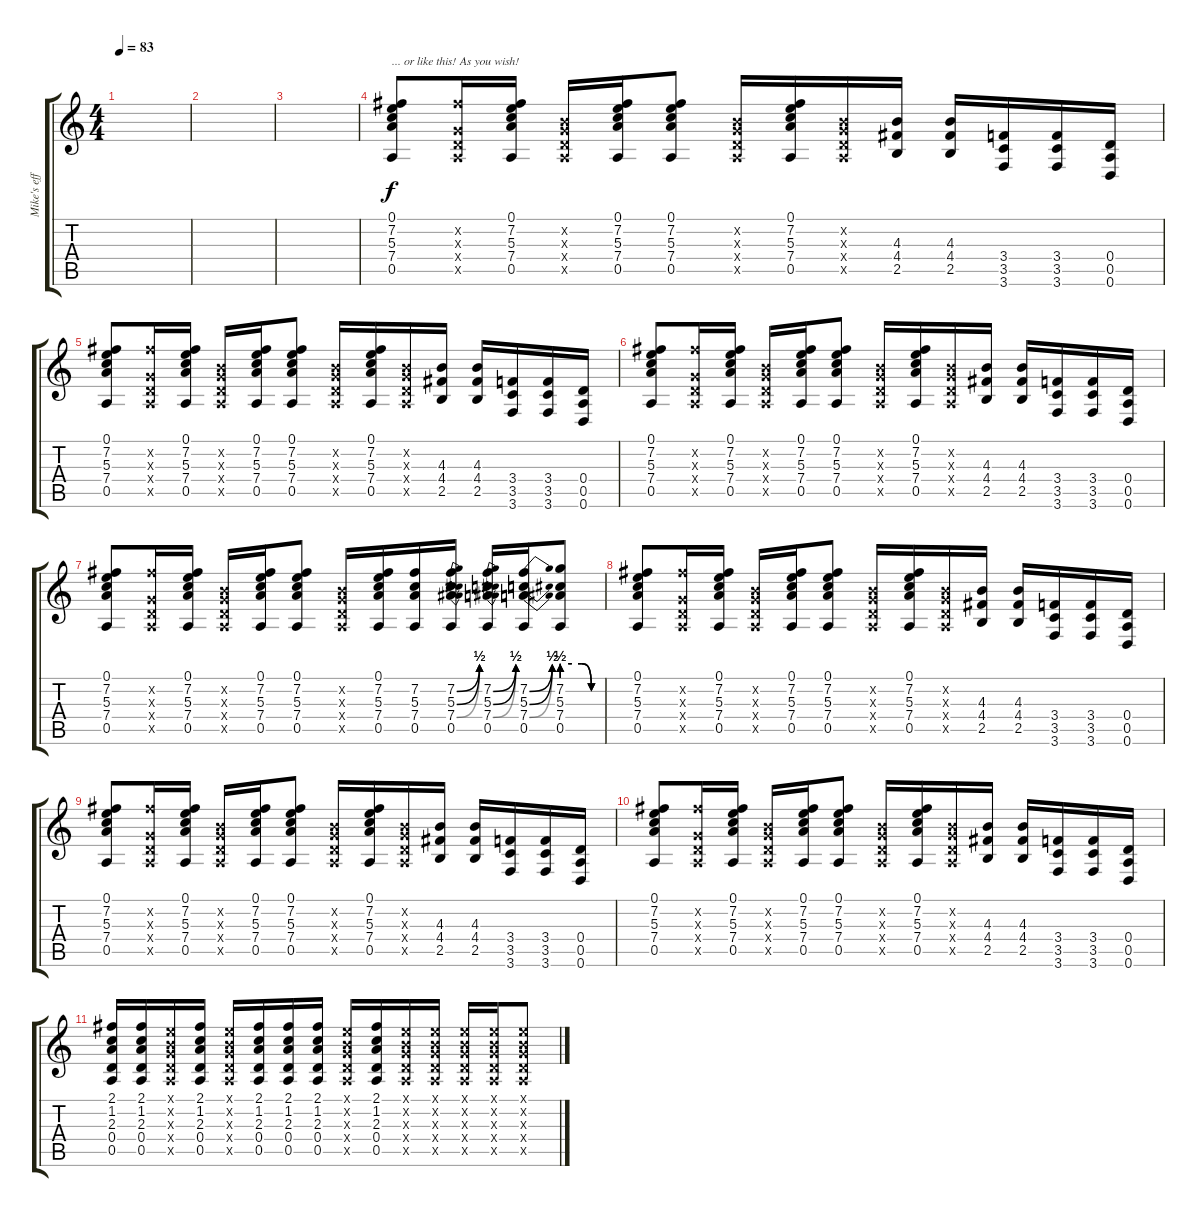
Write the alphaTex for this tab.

\track ("Mike's effect. Don't pay attention!o.k.?" "Mike's eff") {instrument acousticguitarsteel}
\staff {score tabs}
\tuning (E4 B3 G3 D3 A2 D2) {hide}
\ts (4 4)
\tempo 83
\clef g2
\ks c
|
|
|
(0.1 7.2 5.3 7.4 0.5).8{txt "... or like this! As you wish!"} (7.2{x} 0.3{x} 0.4{x} 0.5{x}).16 (0.1 7.2 5.3 7.4 0.5).16 (0.2{x} 0.3{x} 0.4{x} 0.5{x}).16 (0.1 7.2 5.3 7.4 0.5).16 (0.1 7.2 5.3 7.4 0.5).8 (0.2{x} 0.3{x} 0.4{x} 0.5{x}).16 (0.1 7.2 5.3 7.4 0.5).16 (0.2{x} 0.3{x} 0.4{x} 0.5{x}).16 (4.3 4.4 2.5).16 (4.3 4.4 2.5).16 (3.4 3.5 3.6).16 (3.4 3.5 3.6).16 (0.4 0.5 0.6).16 |
(0.1 7.2 5.3 7.4 0.5).8 (7.2{x} 0.3{x} 0.4{x} 0.5{x}).16 (0.1 7.2 5.3 7.4 0.5).16 (0.2{x} 0.3{x} 0.4{x} 0.5{x}).16 (0.1 7.2 5.3 7.4 0.5).16 (0.1 7.2 5.3 7.4 0.5).8 (0.2{x} 0.3{x} 0.4{x} 0.5{x}).16 (0.1 7.2 5.3 7.4 0.5).16 (0.2{x} 0.3{x} 0.4{x} 0.5{x}).16 (4.3 4.4 2.5).16 (4.3 4.4 2.5).16 (3.4 3.5 3.6).16 (3.4 3.5 3.6).16 (0.4 0.5 0.6).16 |
(0.1 7.2 5.3 7.4 0.5).8 (7.2{x} 0.3{x} 0.4{x} 0.5{x}).16 (0.1 7.2 5.3 7.4 0.5).16 (0.2{x} 0.3{x} 0.4{x} 0.5{x}).16 (0.1 7.2 5.3 7.4 0.5).16 (0.1 7.2 5.3 7.4 0.5).8 (0.2{x} 0.3{x} 0.4{x} 0.5{x}).16 (0.1 7.2 5.3 7.4 0.5).16 (0.2{x} 0.3{x} 0.4{x} 0.5{x}).16 (4.3 4.4 2.5).16 (4.3 4.4 2.5).16 (3.4 3.5 3.6).16 (3.4 3.5 3.6).16 (0.4 0.5 0.6).16 |
(0.1 7.2 5.3 7.4 0.5).8 (7.2{x} 0.3{x} 0.4{x} 0.5{x}).16 (0.1 7.2 5.3 7.4 0.5).16 (0.2{x} 0.3{x} 0.4{x} 0.5{x}).16 (0.1 7.2 5.3 7.4 0.5).16 (0.1 7.2 5.3 7.4 0.5).8 (0.2{x} 0.3{x} 0.4{x} 0.5{x}).16 (0.1 7.2 5.3 7.4 0.5).16 (7.2 5.3 7.4 0.5).16 (7.2{be (bend 0 0 60 2)} 5.3{be (bend 0 0 60 2)} 7.4{be (bend 0 0 60 2)} 0.5).16 (7.2{be (bend 0 0 60 2)} 5.3{be (bend 0 0 60 2)} 7.4{be (bend 0 0 60 2)} 0.5).16 (7.2{be (bend 0 0 60 2)} 5.3{be (bend 0 0 60 2)} 7.4{be (bend 0 0 60 2)} 0.5).16 (7.2{be (custom 0 2 15 2 30 2 45 0 60 0)} 5.3{be (custom 0 2 15 2 30 2 45 0 60 0)} 7.4{be (custom 0 2 15 2 30 2 45 0 60 0)} 0.5).8 |
(0.1 7.2 5.3 7.4 0.5).8 (7.2{x} 0.3{x} 0.4{x} 0.5{x}).16 (0.1 7.2 5.3 7.4 0.5).16 (0.2{x} 0.3{x} 0.4{x} 0.5{x}).16 (0.1 7.2 5.3 7.4 0.5).16 (0.1 7.2 5.3 7.4 0.5).8 (0.2{x} 0.3{x} 0.4{x} 0.5{x}).16 (0.1 7.2 5.3 7.4 0.5).16 (0.2{x} 0.3{x} 0.4{x} 0.5{x}).16 (4.3 4.4 2.5).16 (4.3 4.4 2.5).16 (3.4 3.5 3.6).16 (3.4 3.5 3.6).16 (0.4 0.5 0.6).16 |
(0.1 7.2 5.3 7.4 0.5).8 (7.2{x} 0.3{x} 0.4{x} 0.5{x}).16 (0.1 7.2 5.3 7.4 0.5).16 (0.2{x} 0.3{x} 0.4{x} 0.5{x}).16 (0.1 7.2 5.3 7.4 0.5).16 (0.1 7.2 5.3 7.4 0.5).8 (0.2{x} 0.3{x} 0.4{x} 0.5{x}).16 (0.1 7.2 5.3 7.4 0.5).16 (0.2{x} 0.3{x} 0.4{x} 0.5{x}).16 (4.3 4.4 2.5).16 (4.3 4.4 2.5).16 (3.4 3.5 3.6).16 (3.4 3.5 3.6).16 (0.4 0.5 0.6).16 |
(0.1 7.2 5.3 7.4 0.5).8 (7.2{x} 0.3{x} 0.4{x} 0.5{x}).16 (0.1 7.2 5.3 7.4 0.5).16 (0.2{x} 0.3{x} 0.4{x} 0.5{x}).16 (0.1 7.2 5.3 7.4 0.5).16 (0.1 7.2 5.3 7.4 0.5).8 (0.2{x} 0.3{x} 0.4{x} 0.5{x}).16 (0.1 7.2 5.3 7.4 0.5).16 (0.2{x} 0.3{x} 0.4{x} 0.5{x}).16 (4.3 4.4 2.5).16 (4.3 4.4 2.5).16 (3.4 3.5 3.6).16 (3.4 3.5 3.6).16 (0.4 0.5 0.6).16 |
(2.1 1.2 2.3 0.4 0.5).16 (2.1 1.2 2.3 0.4 0.5).16 (0.1{x} 0.2{x} 0.3{x} 0.4{x} 0.5{x}).16 (2.1 1.2 2.3 0.4 0.5).16 (0.1{x} 0.2{x} 0.3{x} 0.4{x} 0.5{x}).16 (2.1 1.2 2.3 0.4 0.5).16 (2.1 1.2 2.3 0.4 0.5).16 (2.1 1.2 2.3 0.4 0.5).16 (0.1{x} 0.2{x} 0.3{x} 0.4{x} 0.5{x}).16 (2.1 1.2 2.3 0.4 0.5).16 (0.1{x} 0.2{x} 0.3{x} 0.4{x} 0.5{x}).16 (0.1{x} 0.2{x} 0.3{x} 0.4{x} 0.5{x}).16 (0.1{x} 0.2{x} 0.3{x} 0.4{x} 0.5{x}).16 (0.1{x} 0.2{x} 0.3{x} 0.4{x} 0.5{x}).16 (0.1{x} 0.2{x} 0.3{x} 0.4{x} 0.5{x}).8
